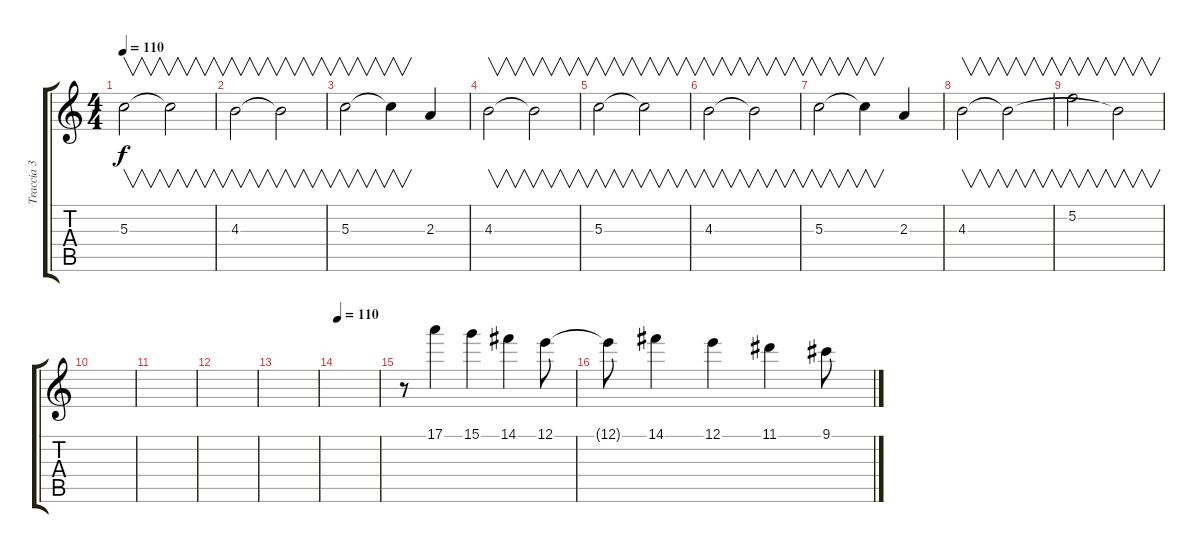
\track ("Traccia 3" "Traccia 3") {instrument contrabass}
\staff {score tabs}
\tuning (E4 B3 G3 D3 A2 E2) {hide}
\ts (4 4)
\tempo 110
\clef g2
\ks c
5.3.2{v dy f} 5.3{t}.2{v} |
4.3.2{v instrument lead5charang} 4.3{t}.2{v} |
5.3.2{v} 5.3{t}.4{v} 2.3.4 |
4.3.2{v} 4.3{t}.2{v} |
5.3.2{v} 5.3{t}.2{v} |
4.3.2{v volume 6 instrument lead5charang} 4.3{t}.2{v} |
5.3.2{v} 5.3{t}.4{v} 2.3.4 |
4.3.2{v} 4.3{t}.2{v} |
5.2.2{v instrument contrabass} 4.3{t}.2{v} |
|
|
|
|
\tempo 110
|
r.8{volume 9 instrument brightacousticpiano} 17.1.4 15.1.4 14.1.4 12.1.8 |
12.1{t}.8 14.1.4 12.1.4 11.1.4 9.1.8
